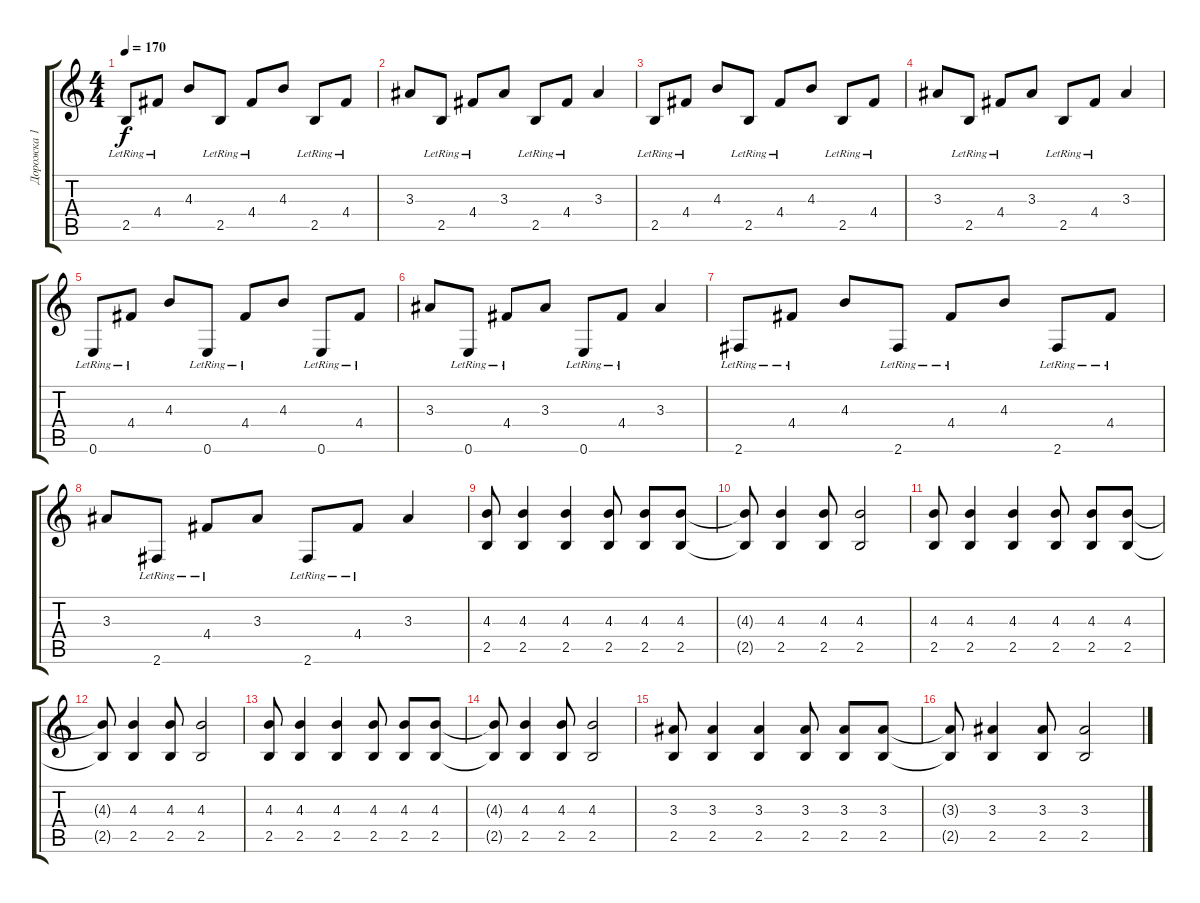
\track ("Дорожка 1" "Дорожка 1") {instrument electricguitarclean}
\staff {score tabs}
\tuning (E4 B3 G3 D3 A2 E2) {hide}
\ts (4 4)
\tempo 170
\clef g2
\ks c
2.5{lr}.8{dy f} 4.4{lr}.8 4.3.8 2.5{lr}.8 4.4{lr}.8 4.3.8 2.5{lr}.8 4.4{lr}.8 |
3.3.8 2.5{lr}.8 4.4{lr}.8 3.3.8 2.5{lr}.8 4.4{lr}.8 3.3.4 |
2.5{lr}.8 4.4{lr}.8 4.3.8 2.5{lr}.8 4.4{lr}.8 4.3.8 2.5{lr}.8 4.4{lr}.8 |
3.3.8 2.5{lr}.8 4.4{lr}.8 3.3.8 2.5{lr}.8 4.4{lr}.8 3.3.4 |
0.6{lr}.8 4.4{lr}.8 4.3.8 0.6{lr}.8 4.4{lr}.8 4.3.8 0.6{lr}.8 4.4{lr}.8 |
3.3.8 0.6{lr}.8 4.4{lr}.8 3.3.8 0.6{lr}.8 4.4{lr}.8 3.3.4 |
2.6{lr}.8 4.4{lr}.8 4.3.8 2.6{lr}.8 4.4{lr}.8 4.3.8 2.6{lr}.8 4.4{lr}.8 |
3.3.8 2.6{lr}.8 4.4{lr}.8 3.3.8 2.6{lr}.8 4.4{lr}.8 3.3.4 |
(4.3 2.5).8 (4.3 2.5).4 (4.3 2.5).4 (4.3 2.5).8 (4.3 2.5).8 (4.3 2.5).8 |
(4.3{t} 2.5{t}).8 (4.3 2.5).4 (4.3 2.5).8 (4.3 2.5).2 |
(4.3 2.5).8 (4.3 2.5).4 (4.3 2.5).4 (4.3 2.5).8 (4.3 2.5).8 (4.3 2.5).8 |
(4.3{t} 2.5{t}).8 (4.3 2.5).4 (4.3 2.5).8 (4.3 2.5).2 |
(4.3 2.5).8 (4.3 2.5).4 (4.3 2.5).4 (4.3 2.5).8 (4.3 2.5).8 (4.3 2.5).8 |
(4.3{t} 2.5{t}).8 (4.3 2.5).4 (4.3 2.5).8 (4.3 2.5).2 |
(3.3 2.5).8 (3.3 2.5).4 (3.3 2.5).4 (3.3 2.5).8 (3.3 2.5).8 (3.3 2.5).8 |
(3.3{t} 2.5{t}).8 (3.3 2.5).4 (3.3 2.5).8 (3.3 2.5).2
